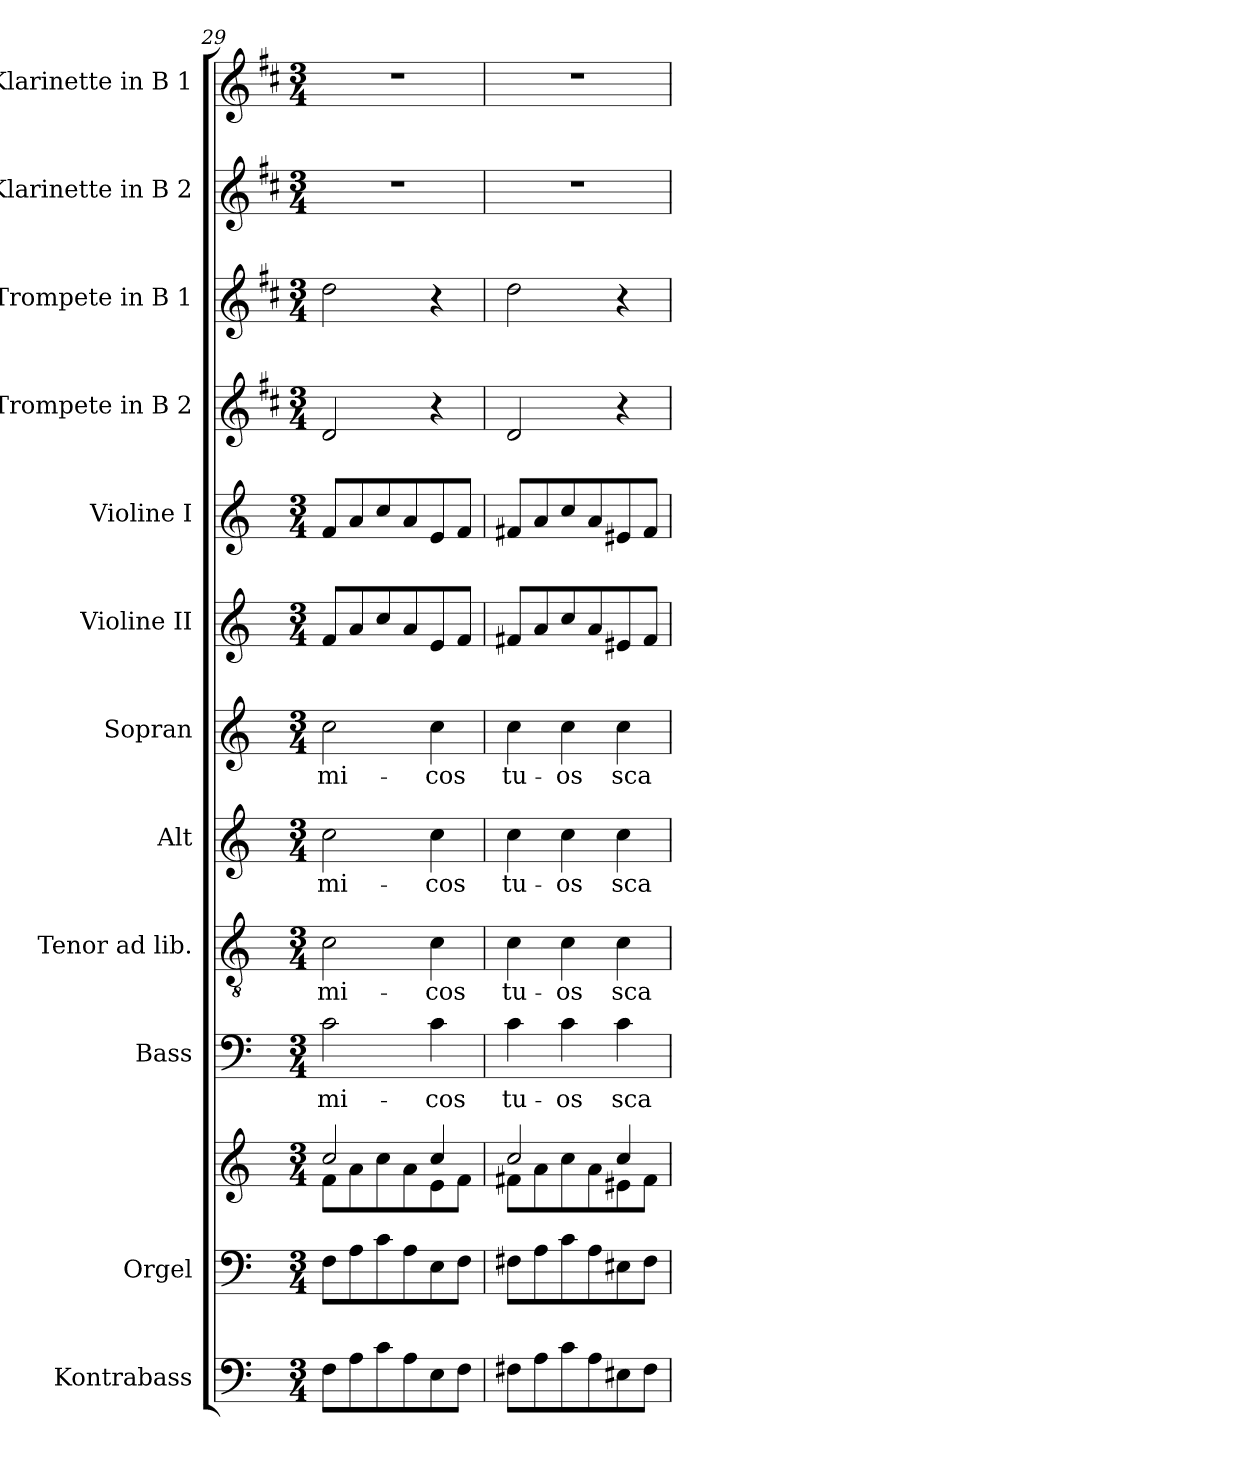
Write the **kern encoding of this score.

**kern	**kern	**kern	**kern	**text	**kern	**text	**kern	**text	**kern	**text	**kern	**kern	**kern	**kern	**kern	**kern
*part12	*part11	*part11	*part10	*part10	*part9	*part9	*part8	*part8	*part7	*part7	*part6	*part5	*part4	*part3	*part2	*part1
*staff13	*staff12	*staff11	*staff10	*staff10	*staff9	*staff9	*staff8	*staff8	*staff7	*staff7	*staff6	*staff5	*staff4	*staff3	*staff2	*staff1
*I"Kontrabass	*I"Orgel	*	*I"Bass	*	*I"Tenor ad lib.	*	*I"Alt	*	*I"Sopran	*	*I"Violine II	*I"Violine I	*I"Trompete in B 2	*I"Trompete in B 1	*I"Klarinette in B 2	*I"Klarinette in B 1
*I'Kb.	*I'Org.	*	*I'B	*	*I'T	*	*I'A	*	*I'S	*	*I'Vl. II	*I'Vl. I	*	*	*	*
*clefF4	*clefF4	*clefG2	*clefF4	*	*clefGv2	*	*clefG2	*	*clefG2	*	*clefG2	*clefG2	*clefG2	*clefG2	*clefG2	*clefG2
*ITrd7c12	*	*	*	*	*	*	*	*	*	*	*	*	*ITrd1c2	*ITrd1c2	*ITrd1c2	*ITrd1c2
*k[]	*k[]	*k[]	*k[]	*	*k[]	*	*k[]	*	*k[]	*	*k[]	*k[]	*k[]	*k[]	*k[]	*k[]
*C:	*C:	*C:	*C:	*	*C:	*	*C:	*	*C:	*	*C:	*C:	*C:	*C:	*C:	*C:
*M3/4	*M3/4	*M3/4	*M3/4	*	*M3/4	*	*M3/4	*	*M3/4	*	*M3/4	*M3/4	*M3/4	*M3/4	*M3/4	*M3/4
=29	=29	=29	=29	=29	=29	=29	=29	=29	=29	=29	=29	=29	=29	=29	=29	=29
*	*	*^	*	*	*	*	*	*	*	*	*	*	*	*	*	*
!	!	!	!	!	!LO:LY:b	!	!LO:LY:b	!	!LO:LY:b	!	!LO:LY:b	!	!	!	!	!	!
8FF\L	8F\L	2cc/	8f\L	2c\	-mi-	2c\	-mi-	2cc\	-mi-	2cc\	-mi-	8f/L	8f/L	2c/	2cc\	2.r	2.r
8AA\	8A\	.	8a\	.	.	.	.	.	.	.	.	8a/	8a/	.	.	.	.
8C\	8c\	.	8cc\	.	.	.	.	.	.	.	.	8cc/	8cc/	.	.	.	.
8AA\	8A\	.	8a\	.	.	.	.	.	.	.	.	8a/	8a/	.	.	.	.
!	!	!	!	!	!LO:LY:b	!	!LO:LY:b	!	!LO:LY:b	!	!LO:LY:b	!	!	!	!	!	!
8EE\	8E\	4cc/	8e\	4c\	-cos	4c\	-cos	4cc\	-cos	4cc\	-cos	8e/	8e/	4r	4r	.	.
8FF\J	8F\J	.	8f\J	.	.	.	.	.	.	.	.	8f/J	8f/J	.	.	.	.
=30	=30	=30	=30	=30	=30	=30	=30	=30	=30	=30	=30	=30	=30	=30	=30	=30	=30
!	!	!	!	!	!LO:LY:b	!	!LO:LY:b	!	!LO:LY:b	!	!LO:LY:b	!	!	!	!	!	!
8FF#X\L	8F#X\L	2cc/	8f#X\L	4c\	tu-	4c\	tu-	4cc\	tu-	4cc\	tu-	8f#X/L	8f#X/L	2c/	2cc\	2.r	2.r
8AA\	8A\	.	8a\	.	.	.	.	.	.	.	.	8a/	8a/	.	.	.	.
!	!	!	!	!	!LO:LY:b	!	!LO:LY:b	!	!LO:LY:b	!	!LO:LY:b	!	!	!	!	!	!
8C\	8c\	.	8cc\	4c\	-os	4c\	-os	4cc\	-os	4cc\	-os	8cc/	8cc/	.	.	.	.
8AA\	8A\	.	8a\	.	.	.	.	.	.	.	.	8a/	8a/	.	.	.	.
!	!	!	!	!	!LO:LY:b	!	!LO:LY:b	!	!LO:LY:b	!	!LO:LY:b	!	!	!	!	!	!
8EE#X\	8E#X\	4cc/	8e#X\	4c\	sca-	4c\	sca-	4cc\	sca-	4cc\	sca-	8e#X/	8e#X/	4r	4r	.	.
8FF#\J	8F#\J	.	8f#\J	.	.	.	.	.	.	.	.	8f#/J	8f#/J	.	.	.	.
*	*	*v	*v	*	*	*	*	*	*	*	*	*	*	*	*	*	*
=	=	=	=	=	=	=	=	=	=	=	=	=	=	=	=	=
*-	*-	*-	*-	*-	*-	*-	*-	*-	*-	*-	*-	*-	*-	*-	*-	*-
